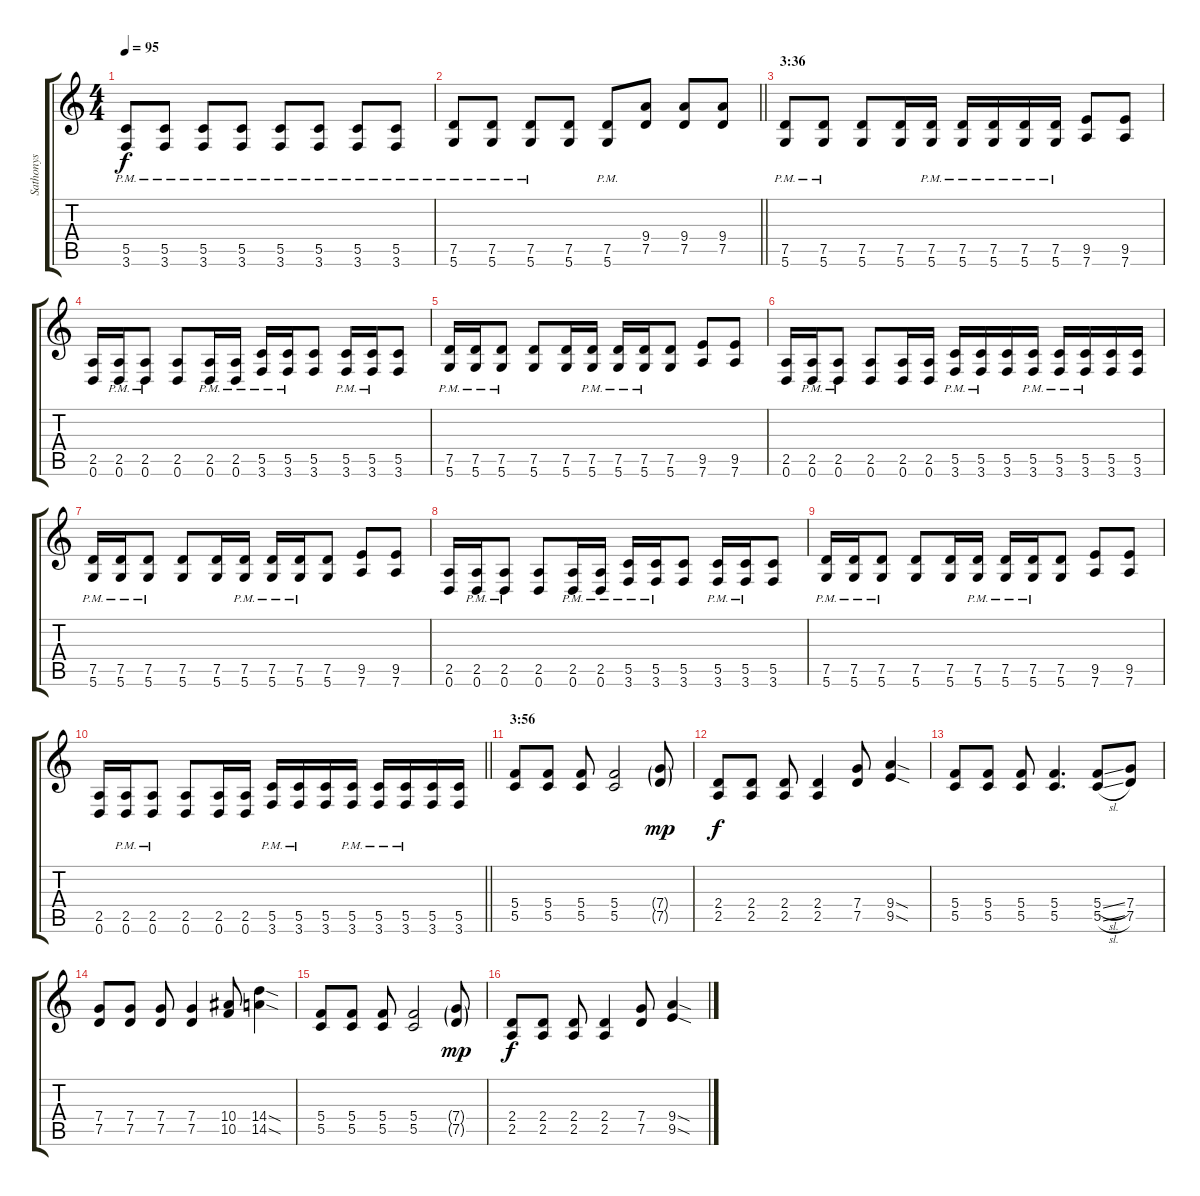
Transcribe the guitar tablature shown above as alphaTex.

\track ("Sathonys" "Sathonys") {instrument distortionguitar}
\staff {score tabs}
\tuning (D4 A3 F3 C3 G2 D2) {hide}
\ts (4 4)
\tempo 95
\clef g2
\ks c
(5.5{pm} 3.6{pm}).8{dy f} (5.5{pm} 3.6{pm}).8 (5.5{pm} 3.6{pm}).8 (5.5{pm} 3.6{pm}).8 (5.5{pm} 3.6{pm}).8 (5.5{pm} 3.6{pm}).8 (5.5{pm} 3.6{pm}).8 (5.5{pm} 3.6{pm}).8 |
\barLineRight lightlight
(7.5{pm} 5.6{pm}).8 (7.5{pm} 5.6{pm}).8 (7.5{pm} 5.6{pm}).8 (7.5 5.6).8 (7.5{pm} 5.6{pm}).8 (9.4 7.5).8 (9.4 7.5).8 (9.4 7.5).8 |
\section ("" "3:36")
(7.5{pm} 5.6{pm}).8 (7.5{pm} 5.6{pm}).8 (7.5 5.6).8 (7.5 5.6).16 (7.5{pm} 5.6{pm}).16 (7.5{pm} 5.6{pm}).16 (7.5{pm} 5.6{pm}).16 (7.5{pm} 5.6{pm}).16 (7.5{pm} 5.6{pm}).16 (9.5 7.6).8 (9.5 7.6).8 |
(2.5 0.6).16 (2.5{pm} 0.6{pm}).16 (2.5{pm} 0.6{pm}).8 (2.5 0.6).8 (2.5{pm} 0.6{pm}).16 (2.5{pm} 0.6{pm}).16 (5.5{pm} 3.6{pm}).16 (5.5{pm} 3.6{pm}).16 (5.5 3.6).8 (5.5{pm} 3.6{pm}).16 (5.5{pm} 3.6{pm}).16 (5.5 3.6).8 |
(7.5{pm} 5.6{pm}).16 (7.5{pm} 5.6{pm}).16 (7.5{pm} 5.6{pm}).8 (7.5 5.6).8 (7.5 5.6).16 (7.5{pm} 5.6{pm}).16 (7.5{pm} 5.6{pm}).16 (7.5{pm} 5.6{pm}).16 (7.5 5.6).8 (9.5 7.6).8 (9.5 7.6).8 |
(2.5 0.6).16 (2.5{pm} 0.6{pm}).16 (2.5{pm} 0.6{pm}).8 (2.5 0.6).8 (2.5 0.6).16 (2.5 0.6).16 (5.5{pm} 3.6{pm}).16 (5.5{pm} 3.6{pm}).16 (5.5 3.6).16 (5.5{pm} 3.6{pm}).16 (5.5{pm} 3.6{pm}).16 (5.5{pm} 3.6{pm}).16 (5.5 3.6).16 (5.5 3.6).16 |
(7.5{pm} 5.6{pm}).16 (7.5{pm} 5.6{pm}).16 (7.5{pm} 5.6{pm}).8 (7.5 5.6).8 (7.5 5.6).16 (7.5{pm} 5.6{pm}).16 (7.5{pm} 5.6{pm}).16 (7.5{pm} 5.6{pm}).16 (7.5 5.6).8 (9.5 7.6).8 (9.5 7.6).8 |
(2.5 0.6).16 (2.5{pm} 0.6{pm}).16 (2.5{pm} 0.6{pm}).8 (2.5 0.6).8 (2.5{pm} 0.6{pm}).16 (2.5{pm} 0.6{pm}).16 (5.5{pm} 3.6{pm}).16 (5.5{pm} 3.6{pm}).16 (5.5 3.6).8 (5.5{pm} 3.6{pm}).16 (5.5{pm} 3.6{pm}).16 (5.5 3.6).8 |
(7.5{pm} 5.6{pm}).16 (7.5{pm} 5.6{pm}).16 (7.5{pm} 5.6{pm}).8 (7.5 5.6).8 (7.5 5.6).16 (7.5{pm} 5.6{pm}).16 (7.5{pm} 5.6{pm}).16 (7.5{pm} 5.6{pm}).16 (7.5 5.6).8 (9.5 7.6).8 (9.5 7.6).8 |
\barLineRight lightlight
(2.5 0.6).16 (2.5{pm} 0.6{pm}).16 (2.5{pm} 0.6{pm}).8 (2.5 0.6).8 (2.5 0.6).16 (2.5 0.6).16 (5.5{pm} 3.6{pm}).16 (5.5{pm} 3.6{pm}).16 (5.5 3.6).16 (5.5{pm} 3.6{pm}).16 (5.5{pm} 3.6{pm}).16 (5.5{pm} 3.6{pm}).16 (5.5 3.6).16 (5.5 3.6).16 |
\section ("" "3:56")
(5.4 5.5).8{volume 9 balance 8} (5.4 5.5).8 (5.4 5.5).8 (5.4 5.5).2 (7.4{g} 7.5{g}).8{dy mp} |
(2.4 2.5).8{dy f} (2.4 2.5).8 (2.4 2.5).8 (2.4 2.5).4 (7.4 7.5).8 (9.4{sod} 9.5{sod}).4 |
(5.4 5.5).8 (5.4 5.5).8 (5.4 5.5).8 (5.4 5.5).4{d} (5.4{sl} 5.5{sl}).8 (7.4 7.5).8 |
(7.4 7.5).8 (7.4 7.5).8 (7.4 7.5).8 (7.4 7.5).4 (10.4 10.5).8 (14.4{sod} 14.5{sod}).4 |
(5.4 5.5).8 (5.4 5.5).8 (5.4 5.5).8 (5.4 5.5).2 (7.4{g} 7.5{g}).8{dy mp} |
(2.4 2.5).8{dy f} (2.4 2.5).8 (2.4 2.5).8 (2.4 2.5).4 (7.4 7.5).8 (9.4{sod} 9.5{sod}).4
